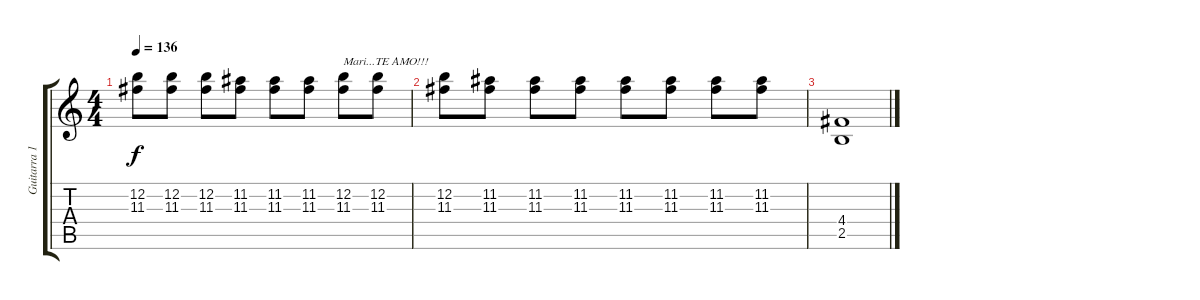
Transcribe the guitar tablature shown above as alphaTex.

\track ("Guitarra 1" "Guitarra 1") {instrument distortionguitar}
\staff {score tabs}
\tuning (E4 B3 G3 D3 A2 E2) {hide}
\ts (4 4)
\tempo 136
\clef g2
\ks c
(12.2 11.3).8{dy f} (12.2 11.3).8 (12.2 11.3).8 (11.2 11.3).8 (11.2 11.3).8 (11.2 11.3).8 (12.2 11.3).8{txt "Mari...TE AMO!!!"} (12.2 11.3).8 |
(12.2 11.3).8 (11.2 11.3).8 (11.2 11.3).8 (11.2 11.3).8 (11.2 11.3).8 (11.2 11.3).8 (11.2 11.3).8 (11.2 11.3).8 |
(4.4 2.5).1
